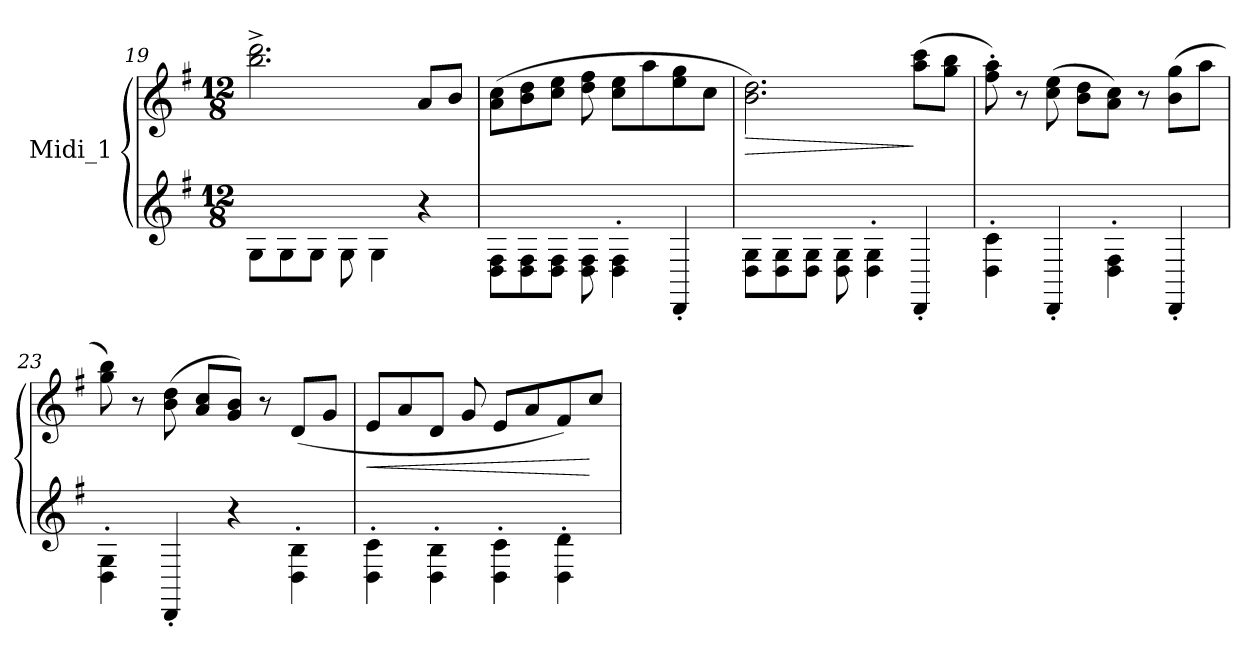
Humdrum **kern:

**kern	**kern	**dynam
*part1	*part1	*part1
*staff2	*staff1	*staff1/2
*I"Midi_1	*	*
!!LO:LB:g=z
*clefG2	*clefG2	*
*k[f#]	*k[f#]	*
*G:	*G:	*
*M12/8	*M12/8	*
=19	=19	=19
8G\L	2.bb\^ 2.ddd\^	.
8G\	.	.
8G\J	.	.
8G\	.	.
4G\	.	.
4r	8a/L	.
.	8b/J	.
!!LO:PB:g=z
=20	=20	=20
8D\ 8F#\L	(>8a\ 8cc\L	.
8D\ 8F#\	8b\ 8dd\	.
8D\ 8F#\J	8cc\ 8ee\J	.
8D\ 8F#\	8dd\ 8ff#\	.
4D\' 4F#\'	8cc\ 8ee\L	.
.	8aa\	.
4DD'/	8ee\ 8gg\	.
.	8cc\J	.
=21	=21	=21
!	!	!LO:HP:b
8D\ 8G\L	2.b\ 2.dd\)	>
8D\ 8G\	.	.
8D\ 8G\J	.	.
8D\ 8G\	.	.
4D\' 4G\'	.	.
4DD'/	(>8aa\ 8ccc\L	]
.	8gg\ 8bb\J	.
=22	=22	=22
4D\' 4c\'	8ff#\' 8aa\')	.
.	8r	.
4DD'/	(>8cc\ 8ee\	.
.	8b\ 8dd\L	.
4D\' 4F#\'	8a\ 8cc\J)	.
.	8r	.
4DD'/	(>8b\ 8gg\L	.
.	8aa\J	.
=23	=23	=23
4D\' 4G\'	8gg\ 8bb\)	.
.	8r	.
4DD'/	(>8b\ 8dd\	.
.	8a/ 8cc/L	.
4r	8g/ 8b/J)	.
.	8r	.
4D\' 4B\'	(8d/L	.
.	8g/J	.
=24	=24	=24
!	!	!LO:HP:b
4D\' 4c\'	8e/L	<
.	8a/	.
4D\' 4B\'	8d/J	.
.	8g/	.
4D\' 4c\'	8e/L	.
.	8a/	.
4D\' 4d\'	8f#/)	.
.	8cc/J	[
=	=	=
*-	*-	*-
